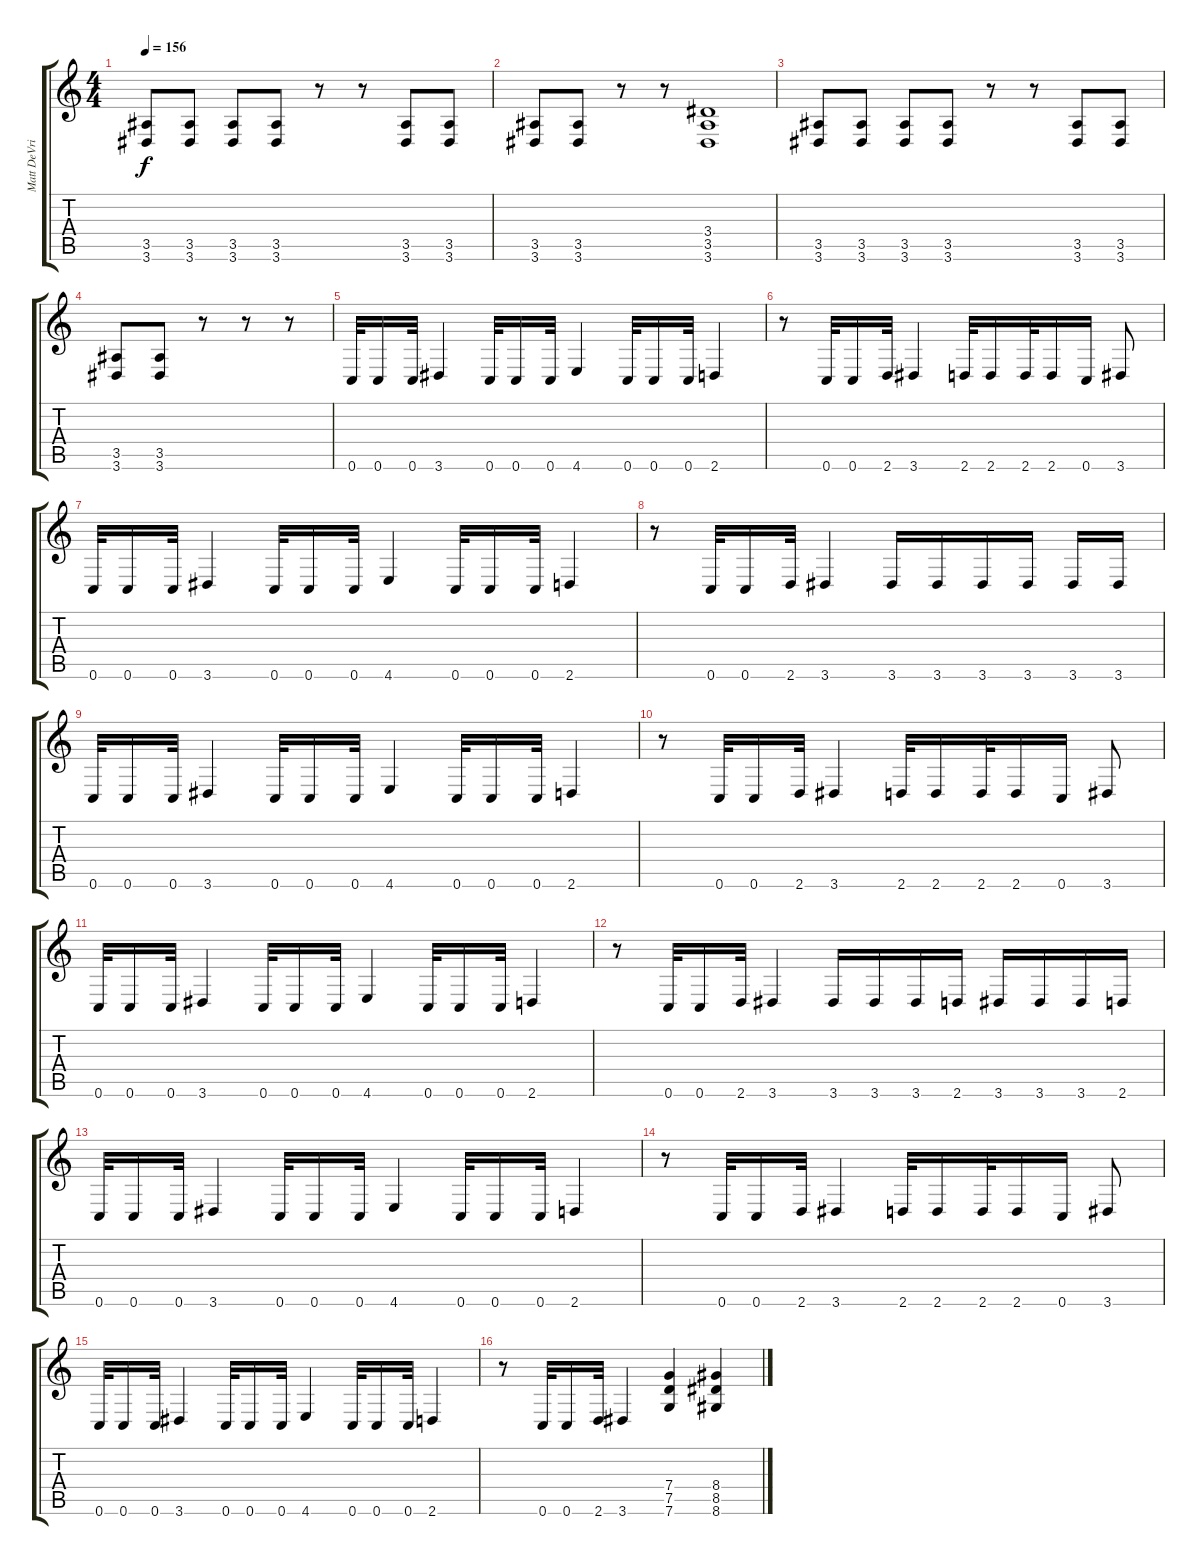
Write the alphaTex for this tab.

\track ("Matt DeVries" "Matt DeVri") {instrument distortionguitar}
\staff {score tabs}
\tuning (D4 A3 F3 C3 G2 C2) {hide}
\ts (4 4)
\tempo 156
\clef g2
\ks c
(3.5 3.6).8{dy f} (3.5 3.6).8 (3.5 3.6).8 (3.5 3.6).8 r.8 r.8 (3.5 3.6).8 (3.5 3.6).8 |
(3.5 3.6).8 (3.5 3.6).8 r.8 r.8 (3.4 3.5 3.6).1 |
(3.5 3.6).8 (3.5 3.6).8 (3.5 3.6).8 (3.5 3.6).8 r.8 r.8 (3.5 3.6).8 (3.5 3.6).8 |
(3.5 3.6).8 (3.5 3.6).8 r.8 r.8 r.8 |
0.6.32 0.6.16 0.6.32 3.6.4 0.6.32 0.6.16 0.6.32 4.6.4 0.6.32 0.6.16 0.6.32 2.6.4 |
r.8 0.6.32 0.6.16 2.6.32 3.6.4 2.6.32 2.6.16 2.6.32 2.6.16 0.6.16 3.6.8 |
0.6.32 0.6.16 0.6.32 3.6.4 0.6.32 0.6.16 0.6.32 4.6.4 0.6.32 0.6.16 0.6.32 2.6.4 |
r.8 0.6.32 0.6.16 2.6.32 3.6.4 3.6.16 3.6.16 3.6.16 3.6.16 3.6.16 3.6.16 |
0.6.32 0.6.16 0.6.32 3.6.4 0.6.32 0.6.16 0.6.32 4.6.4 0.6.32 0.6.16 0.6.32 2.6.4 |
r.8 0.6.32 0.6.16 2.6.32 3.6.4 2.6.32 2.6.16 2.6.32 2.6.16 0.6.16 3.6.8 |
0.6.32 0.6.16 0.6.32 3.6.4 0.6.32 0.6.16 0.6.32 4.6.4 0.6.32 0.6.16 0.6.32 2.6.4 |
r.8 0.6.32 0.6.16 2.6.32 3.6.4 3.6.16 3.6.16 3.6.16 2.6.16 3.6.16 3.6.16 3.6.16 2.6.16 |
0.6.32 0.6.16 0.6.32 3.6.4 0.6.32 0.6.16 0.6.32 4.6.4 0.6.32 0.6.16 0.6.32 2.6.4 |
r.8 0.6.32 0.6.16 2.6.32 3.6.4 2.6.32 2.6.16 2.6.32 2.6.16 0.6.16 3.6.8 |
0.6.32 0.6.16 0.6.32 3.6.4 0.6.32 0.6.16 0.6.32 4.6.4 0.6.32 0.6.16 0.6.32 2.6.4 |
r.8 0.6.32 0.6.16 2.6.32 3.6.4 (7.4 7.5 7.6).4 (8.4 8.5 8.6).4
